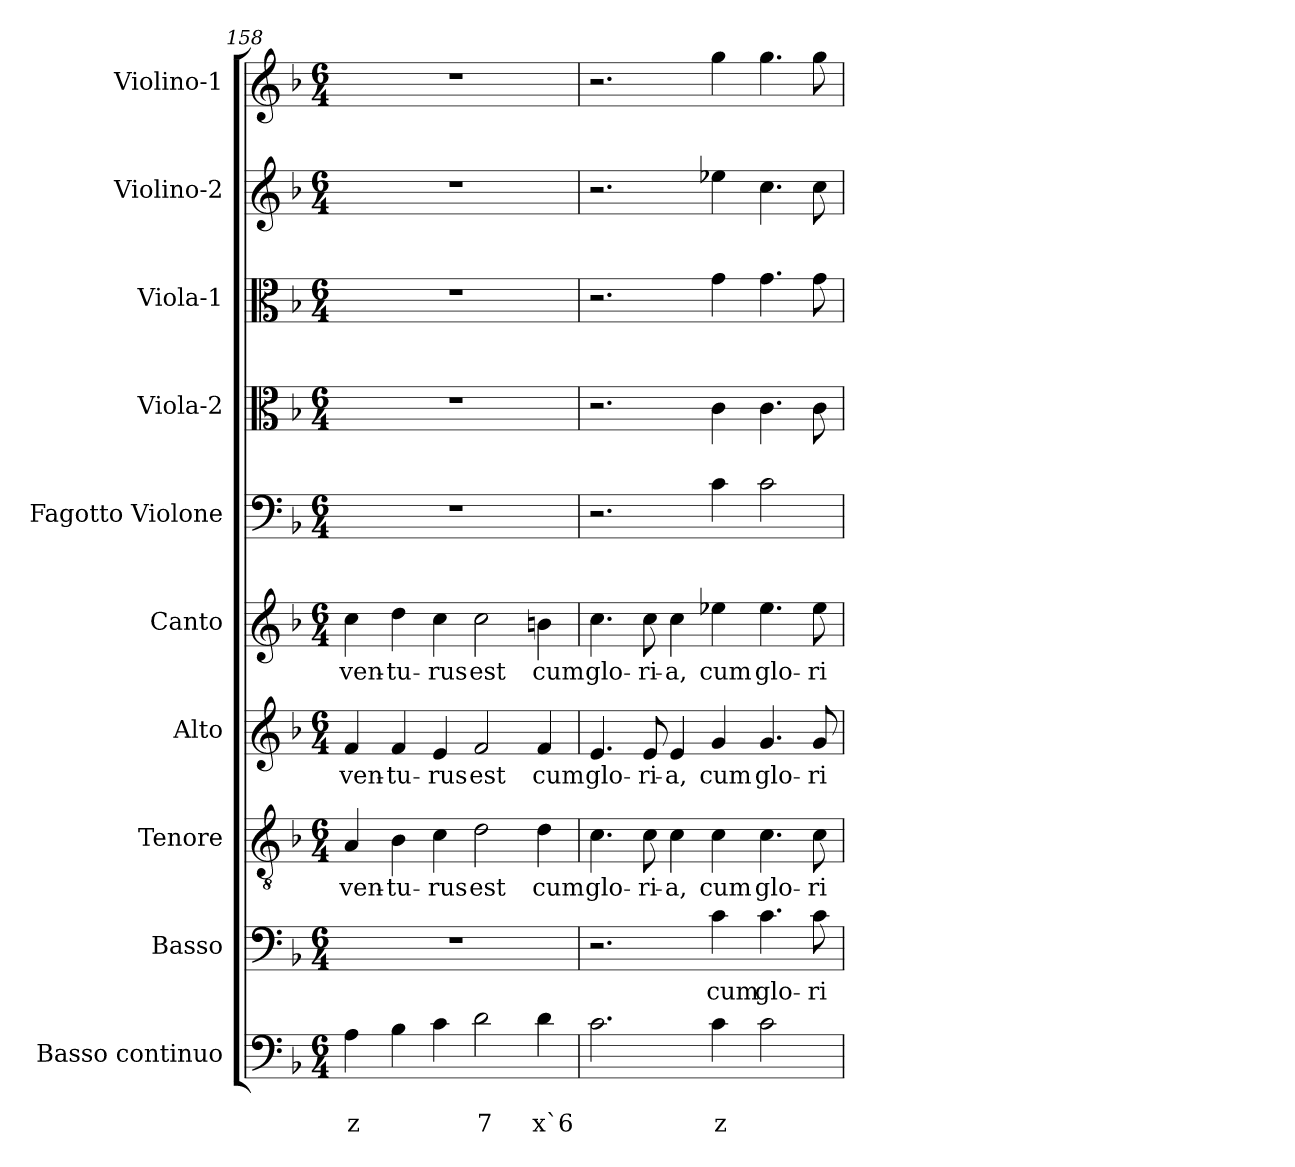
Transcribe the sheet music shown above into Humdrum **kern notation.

**kern	**text	**text	**kern	**text	**kern	**text	**kern	**text	**kern	**text	**kern	**kern	**kern	**kern	**kern
*part10	*part10	*part10	*part9	*part9	*part8	*part8	*part7	*part7	*part6	*part6	*part5	*part4	*part3	*part2	*part1
*staff10	*staff10	*staff10	*staff9	*staff9	*staff8	*staff8	*staff7	*staff7	*staff6	*staff6	*staff5	*staff4	*staff3	*staff2	*staff1
*I"Basso continuo	*	*	*I"Basso	*	*I"Tenore	*	*I"Alto	*	*I"Canto	*	*I"Fagotto Violone	*I"Viola-2	*I"Viola-1	*I"Violino-2	*I"Violino-1
*clefF4	*	*	*clefF4	*	*clefGv2	*	*clefG2	*	*clefG2	*	*clefF4	*clefC3	*clefC3	*clefG2	*clefG2
*k[b-]	*	*	*k[b-]	*	*k[b-]	*	*k[b-]	*	*k[b-]	*	*k[b-]	*k[b-]	*k[b-]	*k[b-]	*k[b-]
*F:	*	*	*F:	*	*F:	*	*F:	*	*F:	*	*F:	*F:	*F:	*F:	*F:
*M6/4	*	*	*M6/4	*	*M6/4	*	*M6/4	*	*M6/4	*	*M6/4	*M6/4	*M6/4	*M6/4	*M6/4
=158	=158	=158	=158	=158	=158	=158	=158	=158	=158	=158	=158	=158	=158	=158	=158
!	!	!LO:LY:b	!	!	!	!	!	!	!	!	!	!	!	!	!
!	!	!	!	!	!	!LO:LY:b	!	!	!	!	!	!	!	!	!
!	!	!	!	!	!	!	!	!LO:LY:b	!	!	!	!	!	!	!
!	!	!	!	!	!	!	!	!	!	!LO:LY:b	!	!	!	!	!
4A\	.	z	1.r	.	4A/	ven-	4f/	ven-	4cc\	ven-	1.r	1.r	1.r	1.r	1.r
!	!	!	!	!	!	!LO:LY:b	!	!	!	!	!	!	!	!	!
!	!	!	!	!	!	!	!	!LO:LY:b	!	!	!	!	!	!	!
!	!	!	!	!	!	!	!	!	!	!LO:LY:b	!	!	!	!	!
4B-\	.	.	.	.	4B-\	-tu-	4f/	-tu-	4dd\	-tu-	.	.	.	.	.
!	!	!	!	!	!	!LO:LY:b	!	!	!	!	!	!	!	!	!
!	!	!	!	!	!	!	!	!LO:LY:b	!	!	!	!	!	!	!
!	!	!	!	!	!	!	!	!	!	!LO:LY:b	!	!	!	!	!
4c\	.	.	.	.	4c\	-rus	4e/	-rus	4cc\	-rus	.	.	.	.	.
!	!	!LO:LY:b	!	!	!	!	!	!	!	!	!	!	!	!	!
!	!	!	!	!	!	!LO:LY:b	!	!	!	!	!	!	!	!	!
!	!	!	!	!	!	!	!	!LO:LY:b	!	!	!	!	!	!	!
!	!	!	!	!	!	!	!	!	!	!LO:LY:b	!	!	!	!	!
2d\	.	7	.	.	2d\	est	2f/	est	2cc\	est	.	.	.	.	.
!	!	!LO:LY:b	!	!	!	!	!	!	!	!	!	!	!	!	!
!	!	!	!	!	!	!LO:LY:b	!	!	!	!	!	!	!	!	!
!	!	!	!	!	!	!	!	!LO:LY:b	!	!	!	!	!	!	!
!	!	!	!	!	!	!	!	!	!	!LO:LY:b	!	!	!	!	!
4d\	.	x`6	.	.	4d\	cum	4f/	cum	4bn\	cum	.	.	.	.	.
=159	=159	=159	=159	=159	=159	=159	=159	=159	=159	=159	=159	=159	=159	=159	=159
!	!	!	!	!	!	!LO:LY:b	!	!	!	!	!	!	!	!	!
!	!	!	!	!	!	!	!	!LO:LY:b	!	!	!	!	!	!	!
!	!	!	!	!	!	!	!	!	!	!LO:LY:b	!	!	!	!	!
2.c\	.	.	2.r	.	4.c\	glo-	4.e/	glo-	4.cc\	glo-	2.r	2.r	2.r	2.r	2.r
!	!	!	!	!	!	!LO:LY:b	!	!	!	!	!	!	!	!	!
!	!	!	!	!	!	!	!	!LO:LY:b	!	!	!	!	!	!	!
!	!	!	!	!	!	!	!	!	!	!LO:LY:b	!	!	!	!	!
.	.	.	.	.	8c\	-ri-	8e/	-ri-	8cc\	-ri-	.	.	.	.	.
!	!	!	!	!	!	!LO:LY:b	!	!	!	!	!	!	!	!	!
!	!	!	!	!	!	!	!	!LO:LY:b	!	!	!	!	!	!	!
!	!	!	!	!	!	!	!	!	!	!LO:LY:b	!	!	!	!	!
.	.	.	.	.	4c\	-a,	4e/	-a,	4cc\	-a,	.	.	.	.	.
!	!	!LO:LY:b	!	!	!	!	!	!	!	!	!	!	!	!	!
!	!	!	!	!LO:LY:b	!	!	!	!	!	!	!	!	!	!	!
!	!	!	!	!	!	!LO:LY:b	!	!	!	!	!	!	!	!	!
!	!	!	!	!	!	!	!	!LO:LY:b	!	!	!	!	!	!	!
!	!	!	!	!	!	!	!	!	!	!LO:LY:b	!	!	!	!	!
4c\	.	z	4c\	cum	4c\	cum	4g/	cum	4ee-X\	cum	4c\	4c\	4g\	4ee-X\	4gg\
!	!	!	!	!LO:LY:b	!	!	!	!	!	!	!	!	!	!	!
!	!	!	!	!	!	!LO:LY:b	!	!	!	!	!	!	!	!	!
!	!	!	!	!	!	!	!	!LO:LY:b	!	!	!	!	!	!	!
!	!	!	!	!	!	!	!	!	!	!LO:LY:b	!	!	!	!	!
2c\	.	.	4.c\	glo-	4.c\	glo-	4.g/	glo-	4.ee-\	glo-	2c\	4.c\	4.g\	4.cc\	4.gg\
!	!	!	!	!LO:LY:b	!	!	!	!	!	!	!	!	!	!	!
!	!	!	!	!	!	!LO:LY:b	!	!	!	!	!	!	!	!	!
!	!	!	!	!	!	!	!	!LO:LY:b	!	!	!	!	!	!	!
!	!	!	!	!	!	!	!	!	!	!LO:LY:b	!	!	!	!	!
.	.	.	8c\	-ri-	8c\	-ri-	8g/	-ri-	8ee-\	-ri-	.	8c\	8g\	8cc\	8gg\
=	=	=	=	=	=	=	=	=	=	=	=	=	=	=	=
*-	*-	*-	*-	*-	*-	*-	*-	*-	*-	*-	*-	*-	*-	*-	*-
